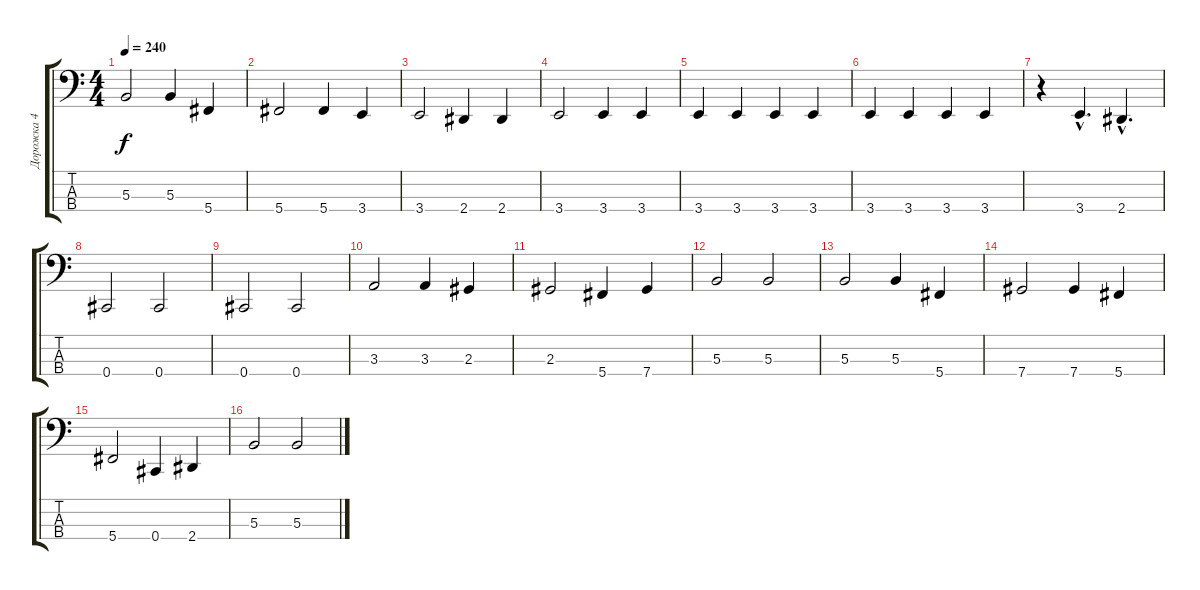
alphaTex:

\track ("Дорожка 4" "Дорожка 4") {instrument electricbassfinger}
\staff {score tabs}
\tuning (E2 B1 Gb1 Db1) {hide}
\ts (4 4)
\tempo 240
\clef f4
\ks c
5.3.2{dy f} 5.3.4 5.4.4 |
5.4.2 5.4.4 3.4.4 |
3.4.2 2.4.4 2.4.4 |
3.4.2 3.4.4 3.4.4 |
3.4.4 3.4.4 3.4.4 3.4.4 |
3.4.4 3.4.4 3.4.4 3.4.4 |
r.4 3.4{hac}.4{d} 2.4{hac}.4{d} |
0.4.2 0.4.2 |
0.4.2 0.4.2 |
3.3.2 3.3.4 2.3.4 |
2.3.2 5.4.4 7.4.4 |
5.3.2 5.3.2 |
5.3.2 5.3.4 5.4.4 |
7.4.2 7.4.4 5.4.4 |
5.4.2 0.4.4 2.4.4 |
5.3.2 5.3.2
